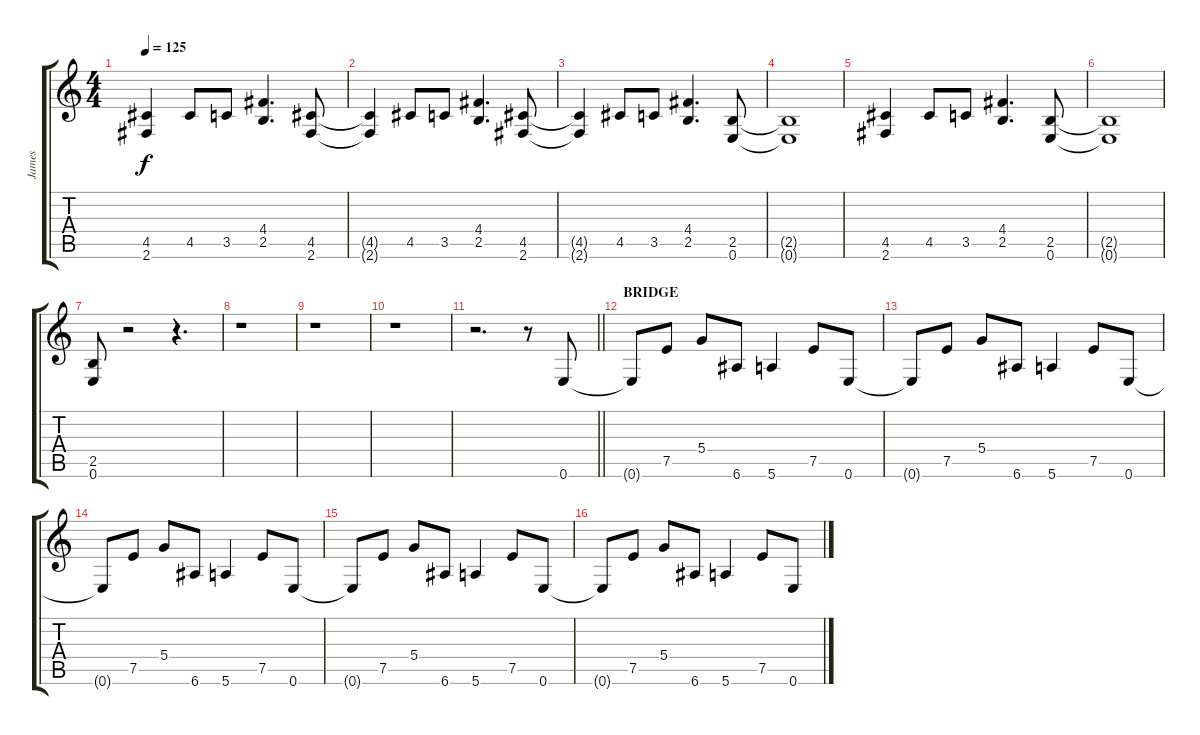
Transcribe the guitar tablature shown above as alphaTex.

\track ("James" "James") {instrument overdrivenguitar}
\staff {score tabs}
\tuning (E4 B3 G3 D3 A2 E2) {hide}
\ts (4 4)
\tempo 125
\clef g2
\ks c
(4.5 2.6).4{dy f} 4.5.8 3.5.8 (4.4 2.5).4{d} (4.5 2.6).8 |
(4.5{t} 2.6{t}).4 4.5.8 3.5.8 (4.4 2.5).4{d} (4.5 2.6).8 |
(4.5{t} 2.6{t}).4 4.5.8 3.5.8 (4.4 2.5).4{d} (2.5 0.6).8 |
(2.5{t} 0.6{t}).1 |
(4.5 2.6).4 4.5.8 3.5.8 (4.4 2.5).4{d} (2.5 0.6).8 |
(2.5{t} 0.6{t}).1 |
(2.5 0.6).8 r.2 r.4{d} |
r.1 |
r.1 |
r.1 |
\barLineRight lightlight
r.2{d} r.8 0.6.8{instrument electricguitarclean} |
\section ("" "BRIDGE")
0.6{t}.8 7.5.8 5.4.8 6.6.8 5.6.4 7.5.8 0.6.8 |
0.6{t}.8 7.5.8 5.4.8 6.6.8 5.6.4 7.5.8 0.6.8 |
0.6{t}.8 7.5.8 5.4.8 6.6.8 5.6.4 7.5.8 0.6.8 |
0.6{t}.8 7.5.8 5.4.8 6.6.8 5.6.4 7.5.8 0.6.8 |
0.6{t}.8 7.5.8 5.4.8 6.6.8 5.6.4 7.5.8 0.6.8
